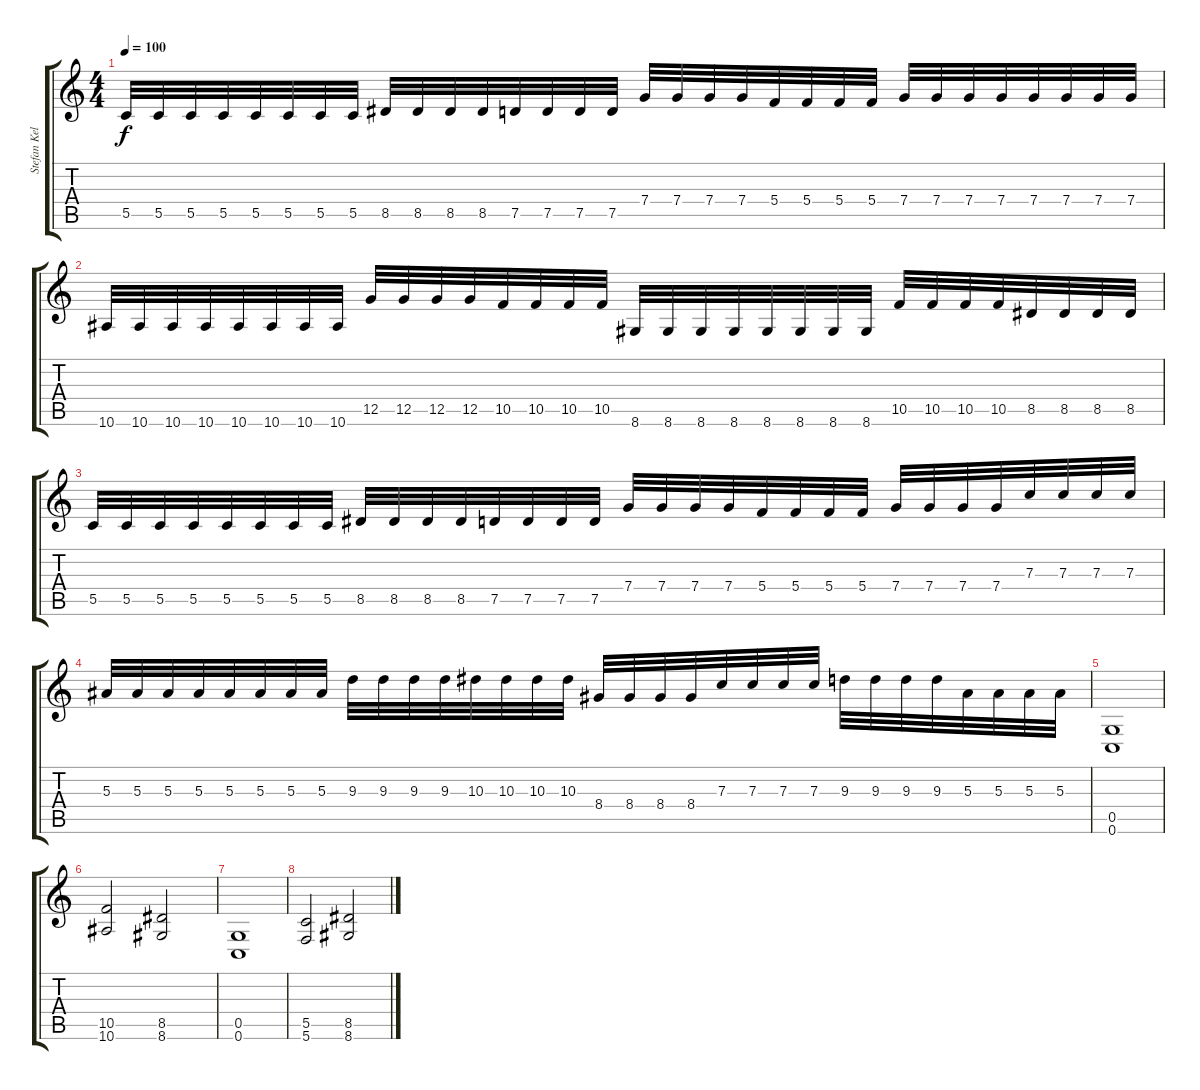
\track ("Stefan Keller" "Stefan Kel") {instrument distortionguitar}
\staff {score tabs}
\tuning (D4 A3 F3 C3 G2 C2) {hide}
\ts (4 4)
\tempo 100
\clef g2
\ks c
5.5.32{dy f} 5.5.32 5.5.32 5.5.32 5.5.32 5.5.32 5.5.32 5.5.32 8.5.32 8.5.32 8.5.32 8.5.32 7.5.32 7.5.32 7.5.32 7.5.32 7.4.32 7.4.32 7.4.32 7.4.32 5.4.32 5.4.32 5.4.32 5.4.32 7.4.32 7.4.32 7.4.32 7.4.32 7.4.32 7.4.32 7.4.32 7.4.32 |
10.6.32 10.6.32 10.6.32 10.6.32 10.6.32 10.6.32 10.6.32 10.6.32 12.5.32 12.5.32 12.5.32 12.5.32 10.5.32 10.5.32 10.5.32 10.5.32 8.6.32 8.6.32 8.6.32 8.6.32 8.6.32 8.6.32 8.6.32 8.6.32 10.5.32 10.5.32 10.5.32 10.5.32 8.5.32 8.5.32 8.5.32 8.5.32 |
5.5.32 5.5.32 5.5.32 5.5.32 5.5.32 5.5.32 5.5.32 5.5.32 8.5.32 8.5.32 8.5.32 8.5.32 7.5.32 7.5.32 7.5.32 7.5.32 7.4.32 7.4.32 7.4.32 7.4.32 5.4.32 5.4.32 5.4.32 5.4.32 7.4.32 7.4.32 7.4.32 7.4.32 7.3.32 7.3.32 7.3.32 7.3.32 |
5.3.32 5.3.32 5.3.32 5.3.32 5.3.32 5.3.32 5.3.32 5.3.32 9.3.32 9.3.32 9.3.32 9.3.32 10.3.32 10.3.32 10.3.32 10.3.32 8.4.32 8.4.32 8.4.32 8.4.32 7.3.32 7.3.32 7.3.32 7.3.32 9.3.32 9.3.32 9.3.32 9.3.32 5.3.32 5.3.32 5.3.32 5.3.32 |
(0.5 0.6).1 |
(10.5 10.6).2 (8.5 8.6).2 |
(0.5 0.6).1 |
(5.5 5.6).2 (8.5 8.6).2
